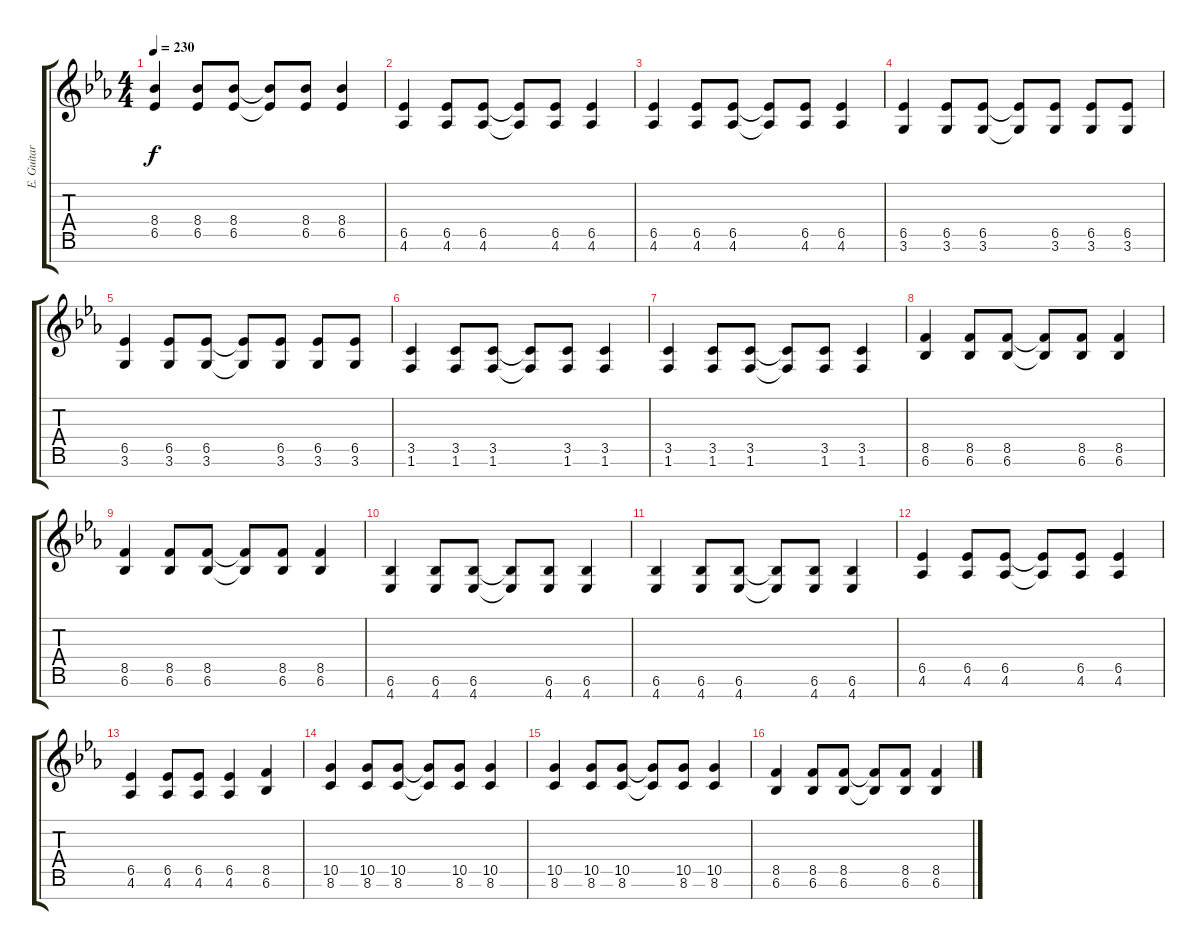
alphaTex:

\track ("E. Guitar I" "E. Guitar ") {instrument overdrivenguitar}
\staff {score tabs}
\tuning (E4 B3 G3 D3 A2 E2 B1) {hide}
\ts (4 4)
\tempo 230
\clef g2
\ks eb
(8.4 6.5).4{dy f} (8.4 6.5).8 (8.4 6.5).8 (8.4{t} 6.5{t}).8 (8.4 6.5).8 (8.4 6.5).4 |
(6.5 4.6).4 (6.5 4.6).8 (6.5 4.6).8 (6.5{t} 4.6{t}).8 (6.5 4.6).8 (6.5 4.6).4 |
(6.5 4.6).4 (6.5 4.6).8 (6.5 4.6).8 (6.5{t} 4.6{t}).8 (6.5 4.6).8 (6.5 4.6).4 |
(6.5 3.6).4 (6.5 3.6).8 (6.5 3.6).8 (6.5{t} 3.6{t}).8 (6.5 3.6).8 (6.5 3.6).8 (6.5 3.6).8 |
(6.5 3.6).4 (6.5 3.6).8 (6.5 3.6).8 (6.5{t} 3.6{t}).8 (6.5 3.6).8 (6.5 3.6).8 (6.5 3.6).8 |
(3.5 1.6).4 (3.5 1.6).8 (3.5 1.6).8 (3.5{t} 1.6{t}).8 (3.5 1.6).8 (3.5 1.6).4 |
(3.5 1.6).4 (3.5 1.6).8 (3.5 1.6).8 (3.5{t} 1.6{t}).8 (3.5 1.6).8 (3.5 1.6).4 |
(8.5 6.6).4 (8.5 6.6).8 (8.5 6.6).8 (8.5{t} 6.6{t}).8 (8.5 6.6).8 (8.5 6.6).4 |
(8.5 6.6).4 (8.5 6.6).8 (8.5 6.6).8 (8.5{t} 6.6{t}).8 (8.5 6.6).8 (8.5 6.6).4 |
(6.6 4.7).4 (6.6 4.7).8 (6.6 4.7).8 (6.6{t} 4.7{t}).8 (6.6 4.7).8 (6.6 4.7).4 |
(6.6 4.7).4 (6.6 4.7).8 (6.6 4.7).8 (6.6{t} 4.7{t}).8 (6.6 4.7).8 (6.6 4.7).4 |
(6.5 4.6).4 (6.5 4.6).8 (6.5 4.6).8 (6.5{t} 4.6{t}).8 (6.5 4.6).8 (6.5 4.6).4 |
(6.5 4.6).4 (6.5 4.6).8 (6.5 4.6).8 (6.5 4.6).4 (8.5 6.6).4 |
(10.5 8.6).4 (10.5 8.6).8 (10.5 8.6).8 (10.5{t} 8.6{t}).8 (10.5 8.6).8 (10.5 8.6).4 |
(10.5 8.6).4 (10.5 8.6).8 (10.5 8.6).8 (10.5{t} 8.6{t}).8 (10.5 8.6).8 (10.5 8.6).4 |
(8.5 6.6).4 (8.5 6.6).8 (8.5 6.6).8 (8.5{t} 6.6{t}).8 (8.5 6.6).8 (8.5 6.6).4
